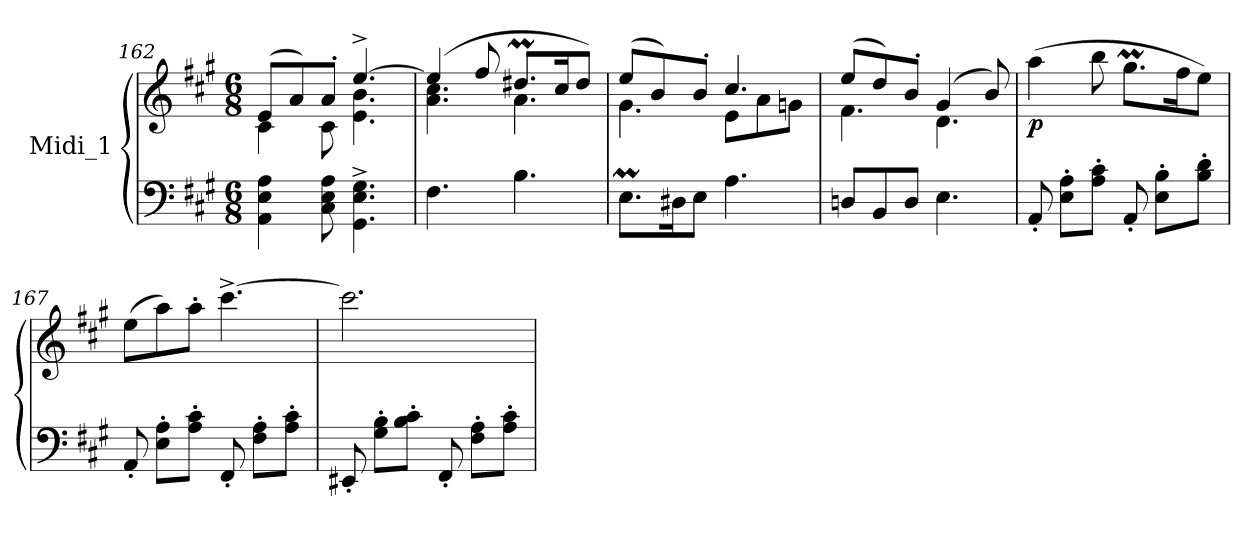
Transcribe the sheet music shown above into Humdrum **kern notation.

**kern	**kern	**dynam
*part1	*part1	*part1
*staff2	*staff1	*staff1/2
*I"Midi_1	*	*
*clefF4	*clefG2	*
*k[f#c#g#]	*k[f#c#g#]	*
*A:	*A:	*
*M6/8	*M6/8	*
=162	=162	=162
*	*^	*
4AA\ 4E\ 4A\	(>8e/L	4c#\	.
.	8a/)	.	.
8C#\ 8E\ 8A\	8a'/J	8c#\	.
4.GG#\^ 4.E\^ 4.G#\^	[4.ee^/	4.e\ 4.b\	.
=163	=163	=163	=163
4.F#\	(>4ee/]	4.a\ 4.cc#\	.
.	8ff#/	.	.
4.B\	8.dd#Xm/L	4.a\	.
.	16cc#/K	.	.
.	8dd#/J)	.	.
=164	=164	=164	=164
8.EM\L	(>8ee/L	4.g#\	.
.	8b/)	.	.
16D#X\K	.	.	.
8E\J	8b'/J	.	.
4.A\	4.cc#/	8e\L	.
.	.	8a\	.
.	.	8gn\J	.
!!LO:PB:g=z	!!
=165	=165	=165	=165
8Dni/L	(>8ee/L	4.f#\	.
8BB/	8dd/)	.	.
8D/J	8b'/J	.	.
4.E\	(>4g#i/	4.d\	.
.	8b/)	.	.
*	*v	*v	*
=166	=166	=166
!	!	!LO:DY:b
8AA'/	(>4aa\	p
8E\' 8A\'L	.	.
8A\' 8c#\'J	8bb\	.
8AA'/	8.gg#m\L	.
8E\' 8B\'L	.	.
.	16ff#\K	.
8B\' 8d\'J	8ee\J)	.
=167	=167	=167
8AA'/	(>8ee\L	.
8E\' 8A\'L	8aa\)	.
8A\' 8c#\'J	8aa'\J	.
8FF#'/	[4.ccc#^\	.
8F#\' 8A\'L	.	.
8A\' 8c#\'J	.	.
=168	=168	=168
*	*MM85	*
8EE#X'/	2.ccc#\]	.
8G#\' 8B\'L	.	.
8B\' 8c#\'J	.	.
8FF#'/	.	.
8F#\' 8A\'L	.	.
8A\' 8c#\'J	.	.
=	=	=
*-	*-	*-
